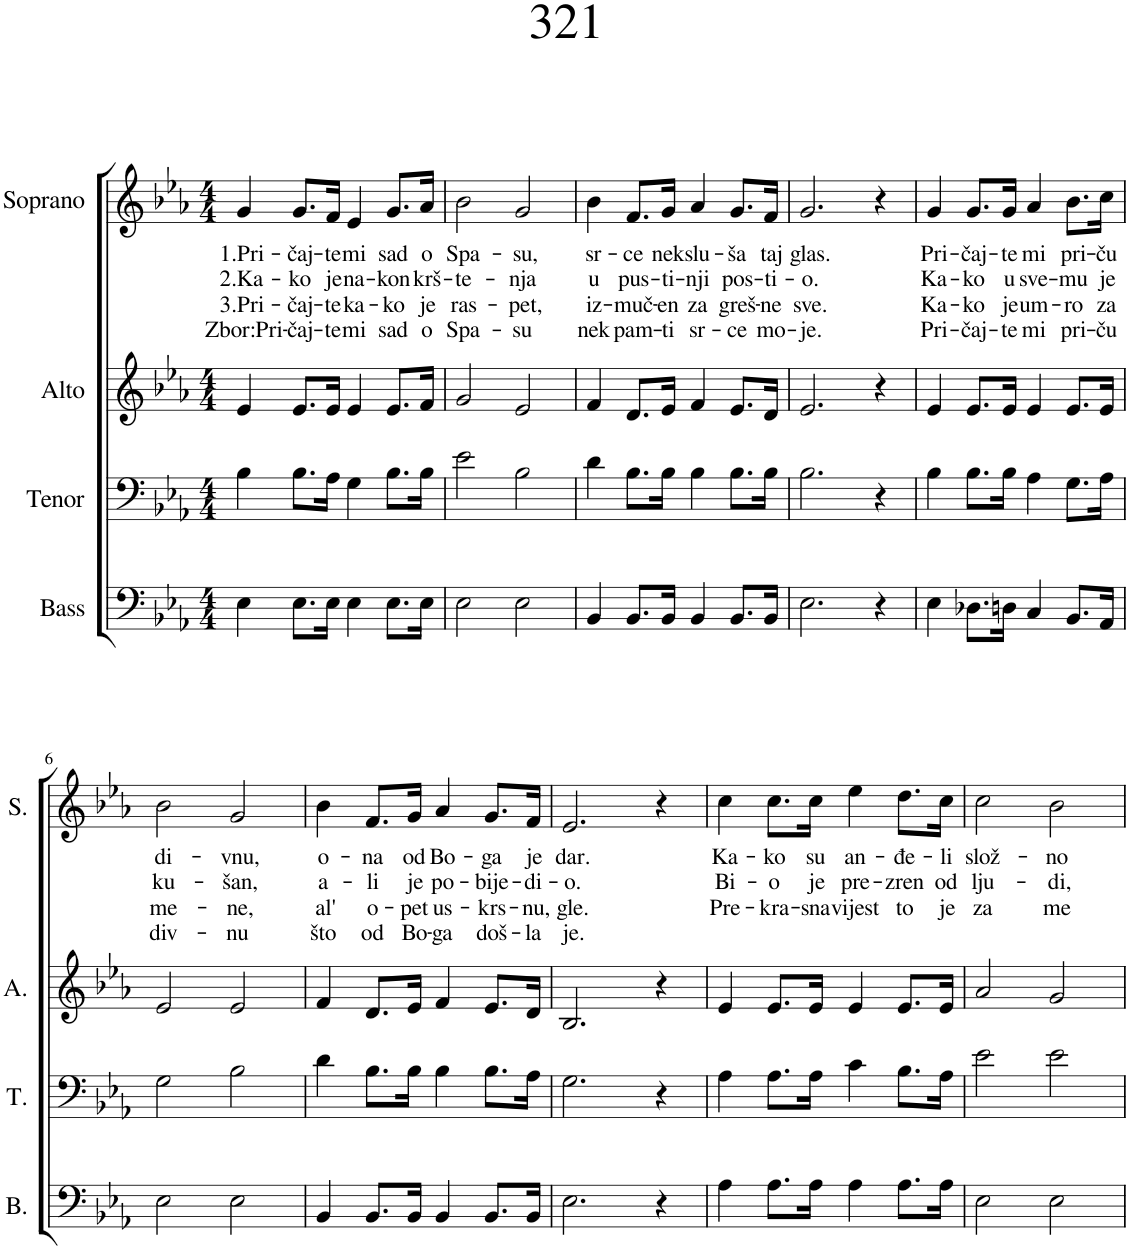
**kern	**kern	**kern	**kern	**text	**text	**text	**text
*part4	*part3	*part2	*part1	*part1	*part1	*part1	*part1
*staff4	*staff3	*staff2	*staff1	*staff1	*staff1	*staff1	*staff1
*I"Bass	*I"Tenor	*I"Alto	*I"Soprano	*	*	*	*
*I'B.	*I'T.	*I'A.	*I'S.	*	*	*	*
*clefF4	*clefF4	*clefG2	*clefG2	*	*	*	*
*k[b-e-a-]	*k[b-e-a-]	*k[b-e-a-]	*k[b-e-a-]	*	*	*	*
*M4/4	*M4/4	*M4/4	*M4/4	*	*	*	*
=1	=1	=1	=1	=1	=1	=1	=1
!	!	!	!	!LO:LY:b	!LO:LY:b	!LO:LY:b	!LO:LY:b
4E-\	4B-\	4e-/	4g/	1.Pri-	2.Ka-	3.Pri-	Zbor:Pri-
!	!	!	!	!LO:LY:b	!LO:LY:b	!LO:LY:b	!LO:LY:b
8.E-\L	8.B-\L	8.e-/L	8.g/L	-čaj-	-ko	-čaj-	-čaj-
!	!	!	!	!LO:LY:b	!LO:LY:b	!LO:LY:b	!LO:LY:b
16E-\Jk	16A-\Jk	16e-/Jk	16f/Jk	-te	je	-te	-te
!	!	!	!	!LO:LY:b	!LO:LY:b	!LO:LY:b	!LO:LY:b
4E-\	4G\	4e-/	4e-/	mi	na-	ka-	mi
!	!	!	!	!LO:LY:b	!LO:LY:b	!LO:LY:b	!LO:LY:b
8.E-\L	8.B-\L	8.e-/L	8.g/L	sad	-kon	-ko	sad
!	!	!	!	!LO:LY:b	!LO:LY:b	!LO:LY:b	!LO:LY:b
16E-\Jk	16B-\Jk	16f/Jk	16a-/Jk	o	krš-	je	o
=2	=2	=2	=2	=2	=2	=2	=2
!	!	!	!	!LO:LY:b	!LO:LY:b	!LO:LY:b	!LO:LY:b
2E-\	2e-\	2g/	2b-\	Spa-	-te-	ras-	Spa-
!	!	!	!	!LO:LY:b	!LO:LY:b	!LO:LY:b	!LO:LY:b
2E-\	2B-\	2e-/	2g/	-su,	-nja	-pet,	-su
=3	=3	=3	=3	=3	=3	=3	=3
!	!	!	!	!LO:LY:b	!LO:LY:b	!LO:LY:b	!LO:LY:b
4BB-/	4d\	4f/	4b-\	sr-	u	iz-	nek
!	!	!	!	!LO:LY:b	!LO:LY:b	!LO:LY:b	!LO:LY:b
8.BB-/L	8.B-\L	8.d/L	8.f/L	-ce	pus-	-muč-	pam-
!	!	!	!	!LO:LY:b	!LO:LY:b	!LO:LY:b	!LO:LY:b
16BB-/Jk	16B-\Jk	16e-/Jk	16g/Jk	nek	-ti-	-en	-ti
!	!	!	!	!LO:LY:b	!LO:LY:b	!LO:LY:b	!LO:LY:b
4BB-/	4B-\	4f/	4a-/	slu-	-nji	za	sr-
!	!	!	!	!LO:LY:b	!LO:LY:b	!LO:LY:b	!LO:LY:b
8.BB-/L	8.B-\L	8.e-/L	8.g/L	-ša	pos-	greš-	-ce
!	!	!	!	!LO:LY:b	!LO:LY:b	!LO:LY:b	!LO:LY:b
16BB-/Jk	16B-\Jk	16d/Jk	16f/Jk	taj	-ti-	-ne	mo-
=4	=4	=4	=4	=4	=4	=4	=4
!	!	!	!	!LO:LY:b	!LO:LY:b	!LO:LY:b	!LO:LY:b
2.E-\	2.B-\	2.e-/	2.g/	glas.	-o.	sve.	-je.
4r	4r	4r	4r	.	.	.	.
=5	=5	=5	=5	=5	=5	=5	=5
!	!	!	!	!LO:LY:b	!LO:LY:b	!LO:LY:b	!LO:LY:b
4E-\	4B-\	4e-/	4g/	Pri-	Ka-	Ka-	Pri-
!	!	!	!	!LO:LY:b	!LO:LY:b	!LO:LY:b	!LO:LY:b
8.D-X\L	8.B-\L	8.e-/L	8.g/L	-čaj-	-ko	-ko	-čaj-
!	!	!	!	!LO:LY:b	!LO:LY:b	!LO:LY:b	!LO:LY:b
16Dn\Jk	16B-\Jk	16e-/Jk	16g/Jk	-te	u	je	-te
!	!	!	!	!LO:LY:b	!LO:LY:b	!LO:LY:b	!LO:LY:b
4C/	4A-\	4e-/	4a-/	mi	sve-	um-	mi
!	!	!	!	!LO:LY:b	!LO:LY:b	!LO:LY:b	!LO:LY:b
8.BB-/L	8.G\L	8.e-/L	8.b-\L	pri-	-mu	-ro	pri-
!	!	!	!	!LO:LY:b	!LO:LY:b	!LO:LY:b	!LO:LY:b
16AA-/Jk	16A-\Jk	16e-/Jk	16cc\Jk	-ču	je	za	-ču
!!LO:LB:g=z
=6	=6	=6	=6	=6	=6	=6	=6
!	!	!	!	!LO:LY:b	!LO:LY:b	!LO:LY:b	!LO:LY:b
2E-\	2G\	2e-/	2b-\	di-	ku-	me-	div-
!	!	!	!	!LO:LY:b	!LO:LY:b	!LO:LY:b	!LO:LY:b
2E-\	2B-\	2e-/	2g/	-vnu,	-šan,	-ne,	-nu
=7	=7	=7	=7	=7	=7	=7	=7
!	!	!	!	!LO:LY:b	!LO:LY:b	!LO:LY:b	!LO:LY:b
4BB-/	4d\	4f/	4b-\	o-	a-	al'	što
!	!	!	!	!LO:LY:b	!LO:LY:b	!LO:LY:b	!LO:LY:b
8.BB-/L	8.B-\L	8.d/L	8.f/L	-na	-li	o-	od
!	!	!	!	!LO:LY:b	!LO:LY:b	!LO:LY:b	!LO:LY:b
16BB-/Jk	16B-\Jk	16e-/Jk	16g/Jk	od	je	-pet	Bo-
!	!	!	!	!LO:LY:b	!LO:LY:b	!LO:LY:b	!LO:LY:b
4BB-/	4B-\	4f/	4a-/	Bo-	po-	us-	-ga
!	!	!	!	!LO:LY:b	!LO:LY:b	!LO:LY:b	!LO:LY:b
8.BB-/L	8.B-\L	8.e-/L	8.g/L	-ga	-bije-	-krs-	doš-
!	!	!	!	!LO:LY:b	!LO:LY:b	!LO:LY:b	!LO:LY:b
16BB-/Jk	16A-\Jk	16d/Jk	16f/Jk	je	-di-	-nu,	-la
=8	=8	=8	=8	=8	=8	=8	=8
!	!	!	!	!LO:LY:b	!LO:LY:b	!LO:LY:b	!LO:LY:b
2.E-\	2.G\	2.B-/	2.e-/	dar.	-o.	gle.	je.
4r	4r	4r	4r	.	.	.	.
=9	=9	=9	=9	=9	=9	=9	=9
!	!	!	!	!LO:LY:b	!LO:LY:b	!LO:LY:b	!
4A-\	4A-\	4e-/	4cc\	Ka-	Bi-	Pre-	.
!	!	!	!	!LO:LY:b	!LO:LY:b	!LO:LY:b	!
8.A-\L	8.A-\L	8.e-/L	8.cc\L	-ko	-o	-kra-	.
!	!	!	!	!LO:LY:b	!LO:LY:b	!LO:LY:b	!
16A-\Jk	16A-\Jk	16e-/Jk	16cc\Jk	su	je	-sna	.
!	!	!	!	!LO:LY:b	!LO:LY:b	!LO:LY:b	!
4A-\	4c\	4e-/	4ee-\	an-	pre-	vijest	.
!	!	!	!	!LO:LY:b	!LO:LY:b	!LO:LY:b	!
8.A-\L	8.B-\L	8.e-/L	8.dd\L	-đe-	-zren	to	.
!	!	!	!	!LO:LY:b	!LO:LY:b	!LO:LY:b	!
16A-\Jk	16A-\Jk	16e-/Jk	16cc\Jk	-li	od	je	.
=10	=10	=10	=10	=10	=10	=10	=10
!	!	!	!	!LO:LY:b	!LO:LY:b	!LO:LY:b	!
2E-\	2e-\	2a-/	2cc\	slož-	lju-	za	.
!	!	!	!	!LO:LY:b	!LO:LY:b	!LO:LY:b	!
2E-\	2e-\	2g/	2b-\	-no	-di,	me	.
=	=	=	=	=	=	=	=
*-	*-	*-	*-	*-	*-	*-	*-
